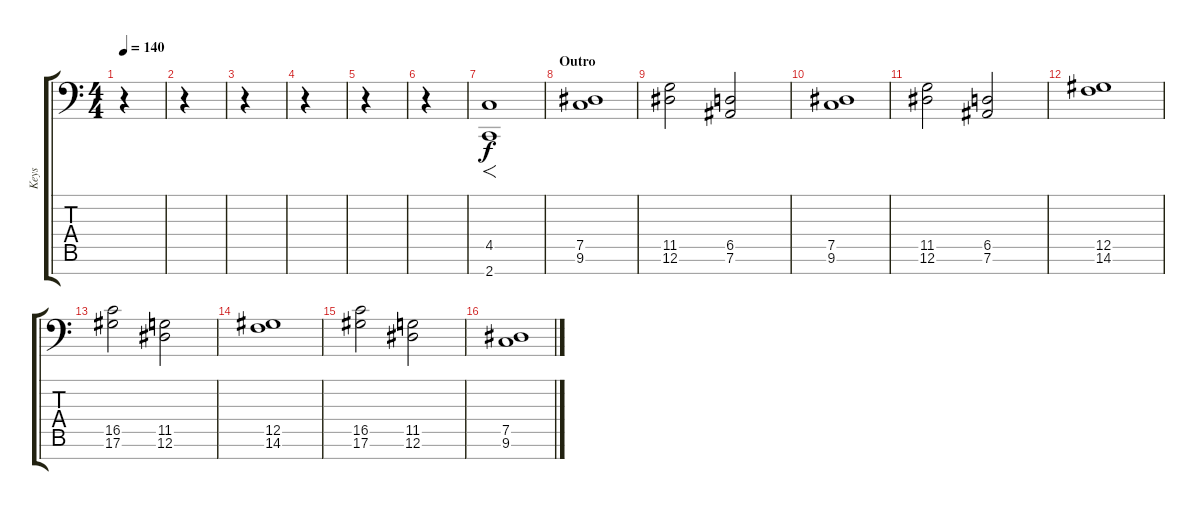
\track ("Keys" "Keys") {instrument stringensemble1}
\staff {score tabs}
\tuning (Eb4 Bb3 Gb3 Db3 Ab2 Eb2 Bb1) {hide}
\ts (4 4)
\tempo 140
\clef f4
\ks c
r.4{dy f} |
r.4 |
r.4 |
r.4 |
r.4 |
r.4 |
(4.5 2.7).1{f} |
\section ("" "Outro")
(7.5 9.6).1 |
(11.5 12.6).2 (6.5 7.6).2 |
(7.5 9.6).1 |
(11.5 12.6).2 (6.5 7.6).2 |
(12.5 14.6).1 |
(16.5 17.6).2 (11.5 12.6).2 |
(12.5 14.6).1 |
(16.5 17.6).2 (11.5 12.6).2 |
(7.5 9.6).1
